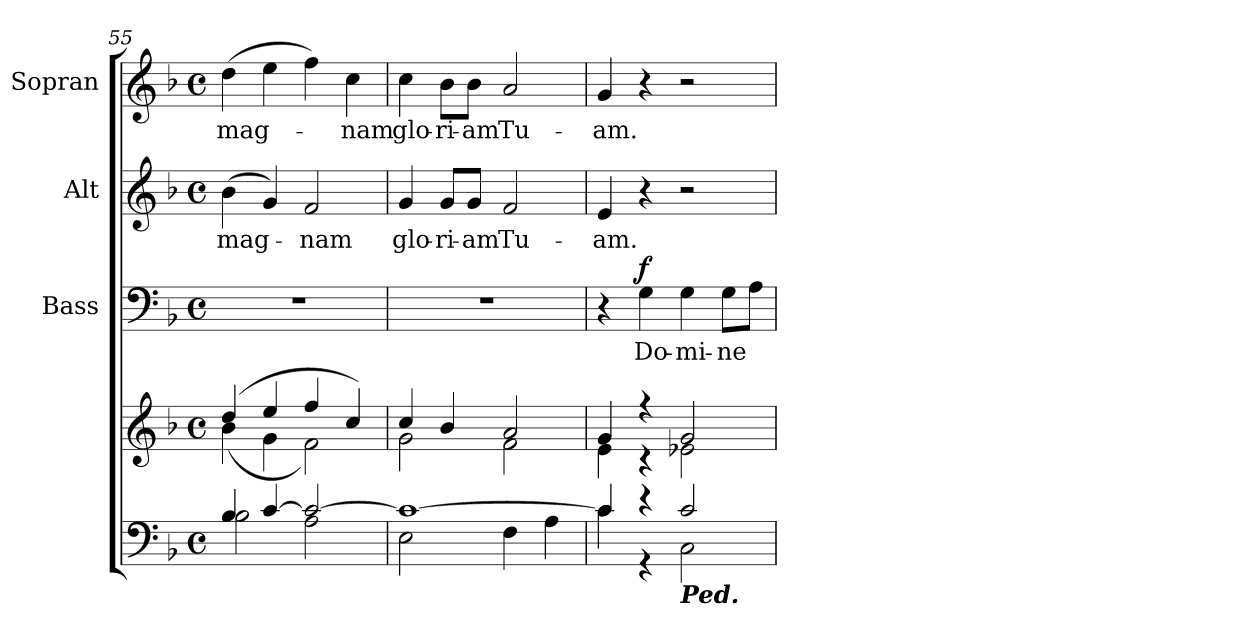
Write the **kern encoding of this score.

**kern	**kern	**kern	**text	**dynam	**kern	**text	**kern	**text
*part4	*part4	*part3	*part3	*part3	*part2	*part2	*part1	*part1
*staff5	*staff4	*staff3	*staff3	*staff3	*staff2	*staff2	*staff1	*staff1
*	*	*I"Bass	*	*	*I"Alt	*	*I"Sopran	*
*	*	*I'B.	*	*	*I'A.	*	*I'S.	*
*clefF4	*clefG2	*clefF4	*	*	*clefG2	*	*clefG2	*
*k[b-]	*k[b-]	*k[b-]	*	*	*k[b-]	*	*k[b-]	*
*F:	*F:	*F:	*	*	*F:	*	*F:	*
*M4/4	*M4/4	*M4/4	*	*	*M4/4	*	*M4/4	*
*met(c)	*met(c)	*met(c)	*	*	*met(c)	*	*met(c)	*
=55	=55	=55	=55	=55	=55	=55	=55	=55
*^	*^	*	*	*	*	*	*	*
!	!	!	!	!	!	!	!	!LO:LY:b	!	!LO:LY:b
4B-/	2B-\	(4dd/	(<4b-\	1r	.	.	(>4b-\	mag-	(>4dd\	mag-
[>4c/	.	4ee/	4g\	.	.	.	4g/)	.	4ee\	.
!	!	!	!	!	!	!	!	!LO:LY:b	!	!
2c/_	2A\	4ff/	2f\)	.	.	.	2f/	-nam	4ff\)	.
!	!	!	!	!	!	!	!	!	!	!LO:LY:b
.	.	4cc/)	.	.	.	.	.	.	4cc\	-nam
=56	=56	=56	=56	=56	=56	=56	=56	=56	=56	=56
!	!	!	!	!	!	!	!	!LO:LY:b	!	!LO:LY:b
1c_	2E\	4cc/	2g\	1r	.	.	4g/	glo-	4cc\	glo-
!	!	!	!	!	!	!	!	!LO:LY:b	!	!LO:LY:b
.	.	4b-/	.	.	.	.	8g/L	-ri-	8b-\L	-ri-
!	!	!	!	!	!	!	!	!LO:LY:b	!	!LO:LY:b
.	.	.	.	.	.	.	8g/J	-am	8b-\J	-am
!	!	!	!	!	!	!	!	!LO:LY:b	!	!LO:LY:b
.	4F\	2a/	2f\	.	.	.	2f/	Tu-	2a/	Tu-
.	4A\	.	.	.	.	.	.	.	.	.
!!LO:LB:g=z
=57	=57	=57	=57	=57	=57	=57	=57	=57	=57	=57
!	!	!	!	!	!	!	!	!LO:LY:b	!	!LO:LY:b
4c/]	4c\	4g/	4e\	4r	.	.	4e/	-am.	4g/	-am.
!	!	!	!	!	!LO:LY:b	!LO:DY:a	!	!	!	!
4r	4r	4r	4r	4G\	Do-	f	4r	.	4r	.
!LO:TX:b:Bi:t=Ped.	!	!	!	!	!	!	!	!	!	!
!	!	!	!	!	!LO:LY:b	!	!	!	!	!
2c/	2C\	2g/	2e-X\	4G\	-mi-	.	2r	.	2r	.
!	!	!	!	!	!LO:LY:b	!	!	!	!	!
.	.	.	.	8G\L	-ne	.	.	.	.	.
.	.	.	.	8A\J	.	.	.	.	.	.
*v	*v	*	*	*	*	*	*	*	*	*
*	*v	*v	*	*	*	*	*	*	*
=	=	=	=	=	=	=	=	=
*-	*-	*-	*-	*-	*-	*-	*-	*-
